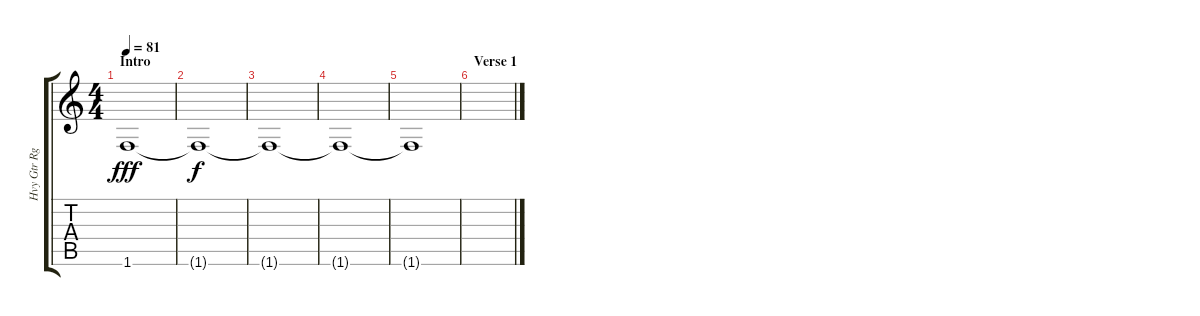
\track ("Hvy Gtr Rght" "Hvy Gtr Rg") {instrument distortionguitar}
\staff {score tabs}
\tuning (E4 B3 G3 D3 A2 E2) {hide}
\ts (4 4)
\section ("" "Intro")
\tempo 81
\clef g2
\ks c
1.6.1{dy fff instrument distortionguitar} |
1.6{t}.1{dy f} |
1.6{t}.1 |
1.6{t}.1 |
1.6{t}.1 |
\section ("" "Verse 1")
